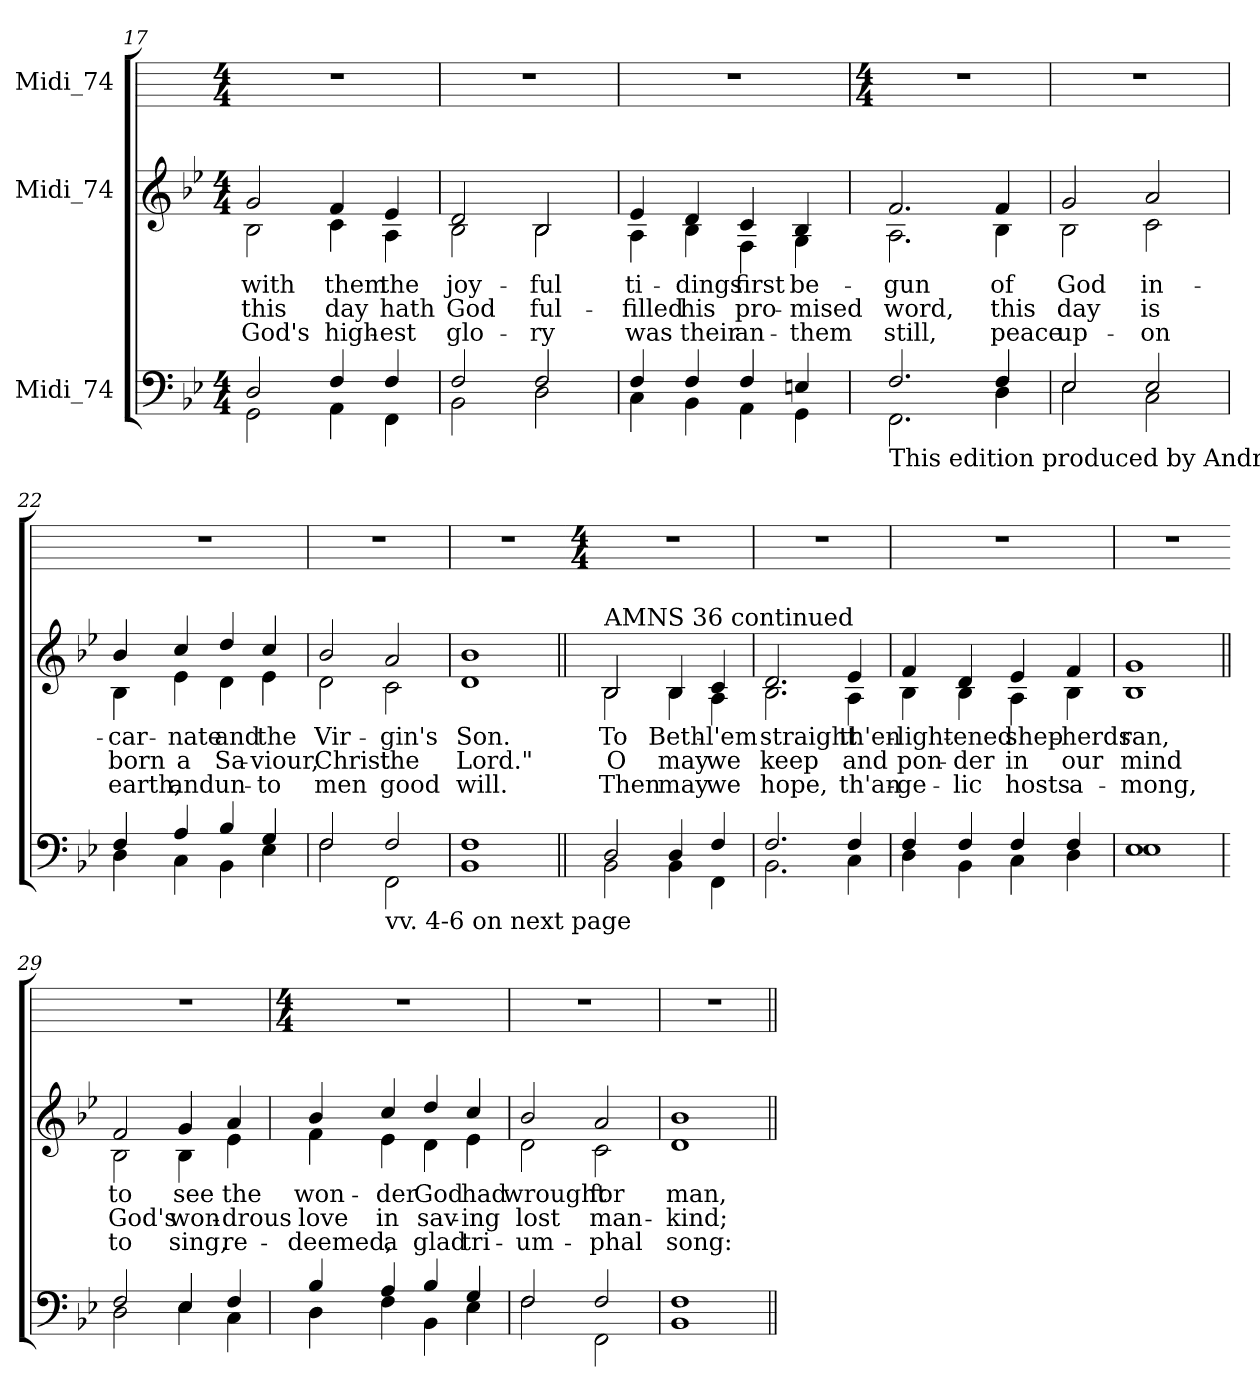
**kern	**kern	**text	**text	**text	**kern
*part3	*part2	*part2	*part2	*part2	*part1
*staff3	*staff2	*staff2	*staff2	*staff2	*staff1
*I"Midi_74	*I"Midi_74	*	*	*	*I"Midi_74
*clefF4	*clefG2	*	*	*	*
*k[b-e-]	*k[b-e-]	*	*	*	*
*B-:	*B-:	*	*	*	*
*M4/4	*M4/4	*	*	*	*M4/4
=17	=17	=17	=17	=17	=17
*^	*	*	*	*	*
!	!	!	!LO:LY:b	!LO:LY:b	!LO:LY:b	!
*	*	*^	*	*	*	*
2D/	2GG\	2g/	2B-\	with	this	God's	1r
!	!	!	!	!LO:LY:b	!LO:LY:b	!LO:LY:b	!
4F/	4AA\	4f/	4c\	them	day	high-	.
!	!	!	!	!LO:LY:b	!LO:LY:b	!LO:LY:b	!
4F/	4FF\	4e-/	4A\	-the	hath	est	.
=18	=18	=18	=18	=18	=18	=18	=18
!	!	!	!	!LO:LY:b	!LO:LY:b	!LO:LY:b	!
2F/	2BB-\	2d/	2B-\	joy-	-God	glo-	1r
!	!	!	!	!LO:LY:b	!LO:LY:b	!LO:LY:b	!
2F/	2D\	2B-/	2B-\	-ful	ful-	-ry	.
=19	=19	=19	=19	=19	=19	=19	=19
!	!	!	!	!LO:LY:b	!LO:LY:b	!LO:LY:b	!
4F/	4C\	4e-/	4A\	ti-	-filled	was	1r
!	!	!	!	!LO:LY:b	!LO:LY:b	!LO:LY:b	!
4F/	4BB-\	4d/	4B-\	dings	his	their	.
!	!	!	!	!LO:LY:b	!LO:LY:b	!LO:LY:b	!
4F/	4AA\	4c/	4F	first	pro-	-an-	.
!	!	!	!	!LO:LY:b	!LO:LY:b	!LO:LY:b	!
4En/	4GG\	4B-/	4G	-be-	-mised	them	.
!!LO:LB:g=z
=20	=20	=20	=20	=20	=20	=20	=20
*	*	*	*	*	*	*	*M4/4
!LO:TX:b:t=This edition produced by Andrew Sims, 2020	!	!	!	!	!	!	!
!	!	!	!	!LO:LY:b	!LO:LY:b	!LO:LY:b	!
2.F/	2.FF\	2.f/	2.A	gun	word,	still,	1r
!	!	!	!	!LO:LY:b	!LO:LY:b	!LO:LY:b	!
4F/	4D\	4f/	4B-	of	this	peace	.
=21	=21	=21	=21	=21	=21	=21	=21
!	!	!	!	!LO:LY:b	!LO:LY:b	!LO:LY:b	!
2E-/	2E-\	2g/	2B-	God	day	up-	1r
!	!	!	!	!LO:LY:b	!LO:LY:b	!LO:LY:b	!
2E-/	2C\	2a/	2c\	-in-	-is	on	.
=22	=22	=22	=22	=22	=22	=22	=22
!	!	!	!	!LO:LY:b	!LO:LY:b	!LO:LY:b	!
4F/	4D\	4b-/	4B-\	car-	-born	earth,	1r
!	!	!	!	!LO:LY:b	!LO:LY:b	!LO:LY:b	!
4A/	4C\	4cc/	4e-\	nate	a	and	.
!	!	!	!	!LO:LY:b	!LO:LY:b	!LO:LY:b	!
4B-/	4BB-\	4dd/	4d\	and	Sa-	-un-	.
!	!	!	!	!LO:LY:b	!LO:LY:b	!LO:LY:b	!
4G/	4E-\	4cc/	4e-\	-the	viour,	to	.
=23	=23	=23	=23	=23	=23	=23	=23
!	!	!	!	!LO:LY:b	!LO:LY:b	!LO:LY:b	!
2F/	2F\	2b-/	2d\	Vir-	-Christ	men	1r
!LO:TX:b:t=vv. 4-6 on next page	!	!	!	!	!	!	!
!	!	!	!	!LO:LY:b	!LO:LY:b	!LO:LY:b	!
2F/	2FF\	2a/	2c\	gin's	the	good	.
=24	=24	=24	=24	=24	=24	=24	=24
!	!	!	!	!LO:LY:b	!LO:LY:b	!LO:LY:b	!
1F/	1BB-\	1b-/	1d\	Son.	Lord."	will.	1r
!!LO:LB:g=z
=25||	=25||	=25||	=25||	=25	=25	=25	=25
*	*	*	*	*	*	*	*M4/4
!	!	!LO:TX:a:t=AMNS 36 continued	!	!	!	!	!
!	!	!	!	!LO:LY:b	!LO:LY:b	!LO:LY:b	!
2D/	2BB-\	2B-/	2B-\	To	O	Then	1r
!	!	!	!	!LO:LY:b	!LO:LY:b	!LO:LY:b	!
4D/	4BB-\	4B-/	4B-\	Beth-	-may	may	.
!	!	!	!	!LO:LY:b	!LO:LY:b	!LO:LY:b	!
4F/	4FF\	4c/	4A\	l'em	we	we	.
=26	=26	=26	=26	=26	=26	=26	=26
!	!	!	!	!LO:LY:b	!LO:LY:b	!LO:LY:b	!
2.F/	2.BB-\	2.d/	2.B-\	straight	keep	hope,	1r
!	!	!	!	!LO:LY:b	!LO:LY:b	!LO:LY:b	!
4F/	4C\	4e-/	4A\	th'en-	-and	th'an-	.
=27	=27	=27	=27	=27	=27	=27	=27
!	!	!	!	!LO:LY:b	!LO:LY:b	!LO:LY:b	!
4F/	4D\	4f/	4B-\	-light-	-pon-	-ge-	1r
!	!	!	!	!LO:LY:b	!LO:LY:b	!LO:LY:b	!
4F/	4BB-\	4d/	4B-\	-ened	der	lic	.
!	!	!	!	!LO:LY:b	!LO:LY:b	!LO:LY:b	!
4F/	4C\	4e-/	4A\	shep-	-in	hosts	.
!	!	!	!	!LO:LY:b	!LO:LY:b	!LO:LY:b	!
4F/	4D\	4f/	4B-\	herds	our	a-	.
=28	=28	=28	=28	=28	=28	=28	=28
!	!	!	!	!LO:LY:b	!LO:LY:b	!LO:LY:b	!
1E-/	1E-\	1g/	1B-\	-ran,	mind	mong,	1r
=29	=29	=29||	=29||	=29||	=29||	=29||	=29||
!	!	!	!	!LO:LY:b	!LO:LY:b	!LO:LY:b	!
2F/	2D\	2f/	2B-\	to	God's	to	1r
!	!	!	!	!LO:LY:b	!LO:LY:b	!LO:LY:b	!
4E-/	4E-\	4g/	4B-\	see	won-	-sing,	.
!	!	!	!	!LO:LY:b	!LO:LY:b	!LO:LY:b	!
4F/	4C\	4a/	4e-\	the	drous	re-	.
!!LO:LB:g=z
=30	=30	=30	=30	=30	=30	=30	=30
*	*	*	*	*	*	*	*M4/4
!	!	!	!	!LO:LY:b	!LO:LY:b	!LO:LY:b	!
4B-/	4D\	4b-/	4f\	-won-	-love	deemed,	1r
!	!	!	!	!LO:LY:b	!LO:LY:b	!LO:LY:b	!
4A/	4F\	4cc/	4e-\	der	in	a	.
!	!	!	!	!LO:LY:b	!LO:LY:b	!LO:LY:b	!
4B-/	4BB-\	4dd/	4d\	God	sav-	-glad	.
!	!	!	!	!LO:LY:b	!LO:LY:b	!LO:LY:b	!
4G/	4E-\	4cc/	4e-\	had	ing	tri-	.
=31	=31	=31	=31	=31	=31	=31	=31
!	!	!	!	!LO:LY:b	!LO:LY:b	!LO:LY:b	!
2F/	2F\	2b-/	2d\	-wrought	lost	um-	1r
!	!	!	!	!LO:LY:b	!LO:LY:b	!LO:LY:b	!
2F/	2FF\	2a/	2c\	-for	man-	-phal	.
=32	=32	=32	=32	=32	=32	=32	=32
!	!	!	!	!LO:LY:b	!LO:LY:b	!LO:LY:b	!
1F/	1BB-\	1b-/	1d\	man,	kind;	song:	1r
*v	*v	*	*	*	*	*	*
*	*v	*v	*	*	*	*
=||	=||	=||	=||	=||	=||
*-	*-	*-	*-	*-	*-
